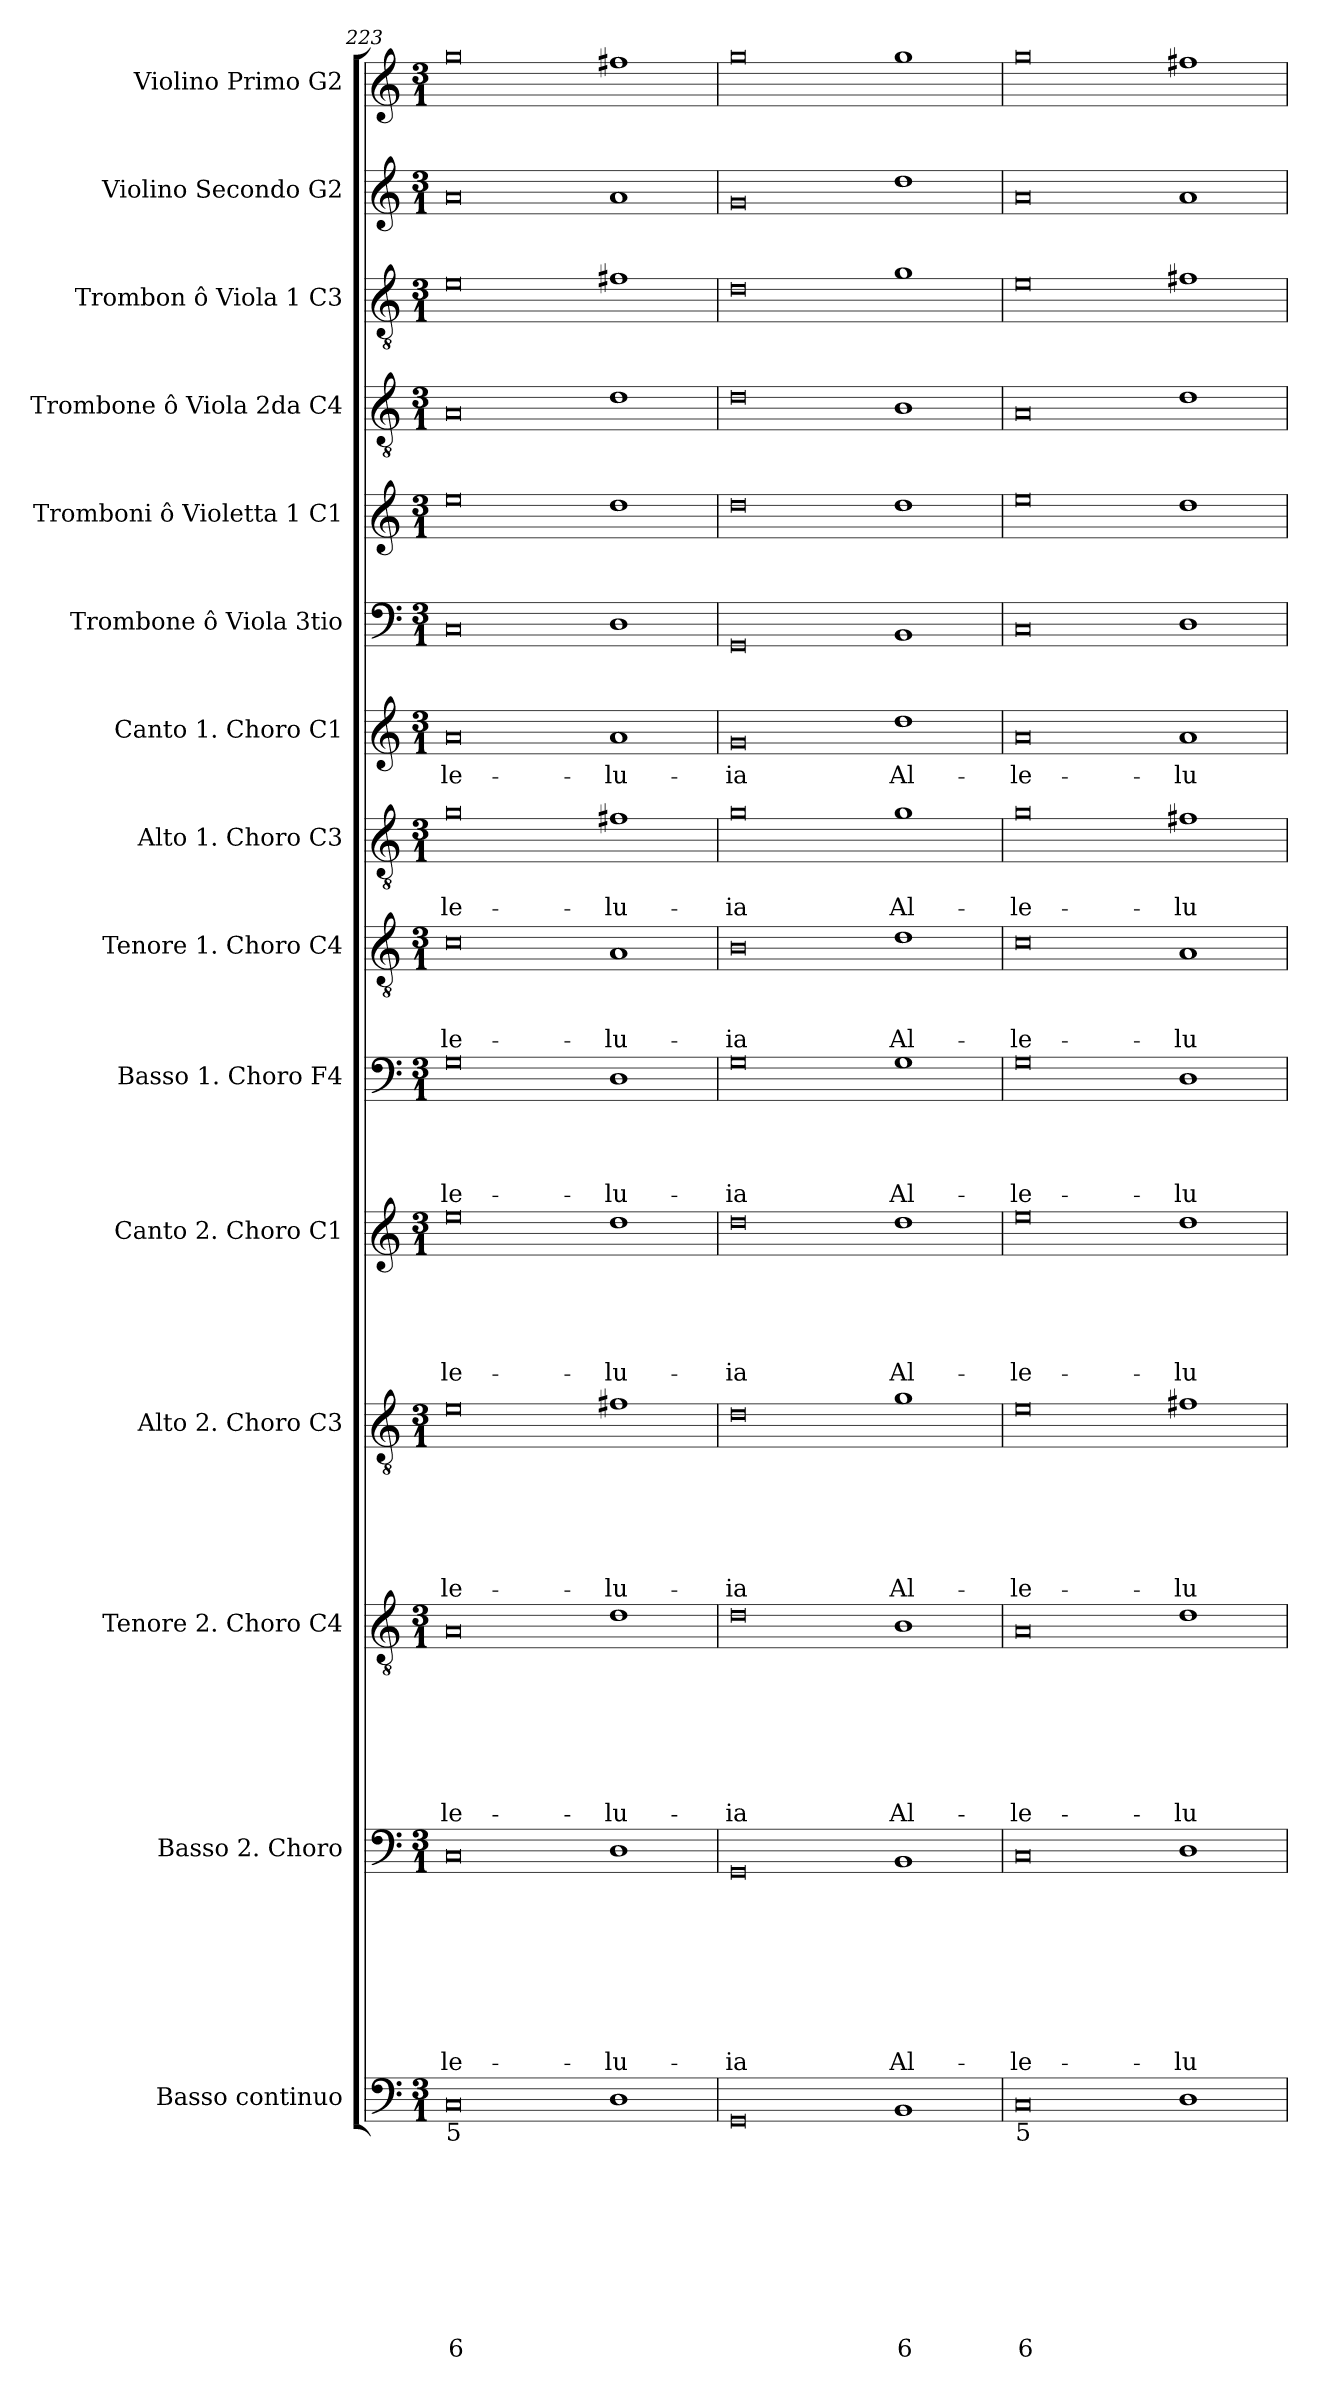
**kern	**text	**text	**text	**text	**text	**text	**text	**text	**text	**kern	**text	**text	**text	**text	**text	**text	**text	**text	**kern	**text	**text	**text	**text	**text	**text	**text	**kern	**text	**text	**text	**text	**text	**text	**kern	**text	**text	**text	**text	**text	**kern	**text	**text	**text	**text	**kern	**text	**text	**text	**kern	**text	**text	**kern	**text	**kern	**kern	**kern	**kern	**kern	**kern
*part15	*part15	*part15	*part15	*part15	*part15	*part15	*part15	*part15	*part15	*part14	*part14	*part14	*part14	*part14	*part14	*part14	*part14	*part14	*part13	*part13	*part13	*part13	*part13	*part13	*part13	*part13	*part12	*part12	*part12	*part12	*part12	*part12	*part12	*part11	*part11	*part11	*part11	*part11	*part11	*part10	*part10	*part10	*part10	*part10	*part9	*part9	*part9	*part9	*part8	*part8	*part8	*part7	*part7	*part6	*part5	*part4	*part3	*part2	*part1
*staff15	*staff15	*staff15	*staff15	*staff15	*staff15	*staff15	*staff15	*staff15	*staff15	*staff14	*staff14	*staff14	*staff14	*staff14	*staff14	*staff14	*staff14	*staff14	*staff13	*staff13	*staff13	*staff13	*staff13	*staff13	*staff13	*staff13	*staff12	*staff12	*staff12	*staff12	*staff12	*staff12	*staff12	*staff11	*staff11	*staff11	*staff11	*staff11	*staff11	*staff10	*staff10	*staff10	*staff10	*staff10	*staff9	*staff9	*staff9	*staff9	*staff8	*staff8	*staff8	*staff7	*staff7	*staff6	*staff5	*staff4	*staff3	*staff2	*staff1
*I"Basso continuo	*	*	*	*	*	*	*	*	*	*I"Basso 2. Choro	*	*	*	*	*	*	*	*	*I"Tenore 2. Choro C4	*	*	*	*	*	*	*	*I"Alto 2. Choro C3	*	*	*	*	*	*	*I"Canto 2. Choro  C1	*	*	*	*	*	*I"Basso 1. Choro F4	*	*	*	*	*I"Tenore 1. Choro C4	*	*	*	*I"Alto 1. Choro C3	*	*	*I"Canto 1. Choro  C1	*	*I"Trombone ô Viola 3tio	*I"Tromboni ô Violetta 1 C1	*I"Trombone ô Viola 2da C4	*I"Trombon ô Viola 1 C3	*I"Violino Secondo G2	*I"Violino Primo G2
*I'BC	*	*	*	*	*	*	*	*	*	*I'B2	*	*	*	*	*	*	*	*	*I'T2	*	*	*	*	*	*	*	*I'A2	*	*	*	*	*	*	*I'C2	*	*	*	*	*	*I'B1	*	*	*	*	*I'T1	*	*	*	*I'A1	*	*	*I'C1	*	*I'Vla3	*I'Vlta 1	*I'Tr2	*I'Tr1	*I'Vl2	*I'Vl1
*clefF4	*	*	*	*	*	*	*	*	*	*clefF4	*	*	*	*	*	*	*	*	*clefGv2	*	*	*	*	*	*	*	*clefGv2	*	*	*	*	*	*	*clefG2	*	*	*	*	*	*clefF4	*	*	*	*	*clefGv2	*	*	*	*clefGv2	*	*	*clefG2	*	*clefF4	*clefG2	*clefGv2	*clefGv2	*clefG2	*clefG2
*k[]	*	*	*	*	*	*	*	*	*	*k[]	*	*	*	*	*	*	*	*	*k[]	*	*	*	*	*	*	*	*k[]	*	*	*	*	*	*	*k[]	*	*	*	*	*	*k[]	*	*	*	*	*k[]	*	*	*	*k[]	*	*	*k[]	*	*k[]	*k[]	*k[]	*k[]	*k[]	*k[]
*C:	*	*	*	*	*	*	*	*	*	*C:	*	*	*	*	*	*	*	*	*C:	*	*	*	*	*	*	*	*C:	*	*	*	*	*	*	*C:	*	*	*	*	*	*C:	*	*	*	*	*C:	*	*	*	*C:	*	*	*C:	*	*C:	*C:	*C:	*C:	*C:	*C:
*M3/1	*	*	*	*	*	*	*	*	*	*M3/1	*	*	*	*	*	*	*	*	*M3/1	*	*	*	*	*	*	*	*M3/1	*	*	*	*	*	*	*M3/1	*	*	*	*	*	*M3/1	*	*	*	*	*M3/1	*	*	*	*M3/1	*	*	*M3/1	*	*M3/1	*M3/1	*M3/1	*M3/1	*M3/1	*M3/1
=223	=223	=223	=223	=223	=223	=223	=223	=223	=223	=223	=223	=223	=223	=223	=223	=223	=223	=223	=223	=223	=223	=223	=223	=223	=223	=223	=223	=223	=223	=223	=223	=223	=223	=223	=223	=223	=223	=223	=223	=223	=223	=223	=223	=223	=223	=223	=223	=223	=223	=223	=223	=223	=223	=223	=223	=223	=223	=223	=223
!LO:TX:b:t=5	!	!	!	!	!	!	!	!	!	!	!	!	!	!	!	!	!	!	!	!	!	!	!	!	!	!	!	!	!	!	!	!	!	!	!	!	!	!	!	!	!	!	!	!	!	!	!	!	!	!	!	!	!	!	!	!	!	!	!
!	!	!	!	!	!	!	!	!	!LO:LY:b	!	!	!	!	!	!	!	!	!LO:LY:b	!	!	!	!	!	!	!	!LO:LY:b	!	!	!	!	!	!	!LO:LY:b	!	!	!	!	!	!LO:LY:b	!	!	!	!	!LO:LY:b	!	!	!	!LO:LY:b	!	!	!LO:LY:b	!	!LO:LY:b	!	!	!	!	!	!
0C	.	.	.	.	.	.	.	.	6	0C	.	.	.	.	.	.	.	-le-	0A	.	.	.	.	.	.	-le-	0e	.	.	.	.	.	-le-	0ee	.	.	.	.	-le-	0G	.	.	.	-le-	0c	.	.	-le-	0g	.	-le-	0a	-le-	0C	0ee	0A	0e	0a	0gg
!	!	!	!	!	!	!	!	!	!	!	!	!	!	!	!	!	!	!LO:LY:b	!	!	!	!	!	!	!	!LO:LY:b	!	!	!	!	!	!	!LO:LY:b	!	!	!	!	!	!LO:LY:b	!	!	!	!	!LO:LY:b	!	!	!	!LO:LY:b	!	!	!LO:LY:b	!	!LO:LY:b	!	!	!	!	!	!
1D	.	.	.	.	.	.	.	.	.	1D	.	.	.	.	.	.	.	-lu-	1d	.	.	.	.	.	.	-lu-	1f#X	.	.	.	.	.	-lu-	1dd	.	.	.	.	-lu-	1D	.	.	.	-lu-	1A	.	.	-lu-	1f#X	.	-lu-	1a	-lu-	1D	1dd	1d	1f#X	1a	1ff#X
=224	=224	=224	=224	=224	=224	=224	=224	=224	=224	=224	=224	=224	=224	=224	=224	=224	=224	=224	=224	=224	=224	=224	=224	=224	=224	=224	=224	=224	=224	=224	=224	=224	=224	=224	=224	=224	=224	=224	=224	=224	=224	=224	=224	=224	=224	=224	=224	=224	=224	=224	=224	=224	=224	=224	=224	=224	=224	=224	=224
!	!	!	!	!	!	!	!	!	!	!	!	!	!	!	!	!	!	!LO:LY:b	!	!	!	!	!	!	!	!LO:LY:b	!	!	!	!	!	!	!LO:LY:b	!	!	!	!	!	!LO:LY:b	!	!	!	!	!LO:LY:b	!	!	!	!LO:LY:b	!	!	!LO:LY:b	!	!LO:LY:b	!	!	!	!	!	!
0GG	.	.	.	.	.	.	.	.	.	0GG	.	.	.	.	.	.	.	-ia	0d	.	.	.	.	.	.	-ia	0d	.	.	.	.	.	-ia	0dd	.	.	.	.	-ia	0G	.	.	.	-ia	0B	.	.	-ia	0g	.	-ia	0g	-ia	0GG	0dd	0d	0d	0g	0gg
!	!	!	!	!	!	!	!	!	!LO:LY:b	!	!	!	!	!	!	!	!	!LO:LY:b	!	!	!	!	!	!	!	!LO:LY:b	!	!	!	!	!	!	!LO:LY:b	!	!	!	!	!	!LO:LY:b	!	!	!	!	!LO:LY:b	!	!	!	!LO:LY:b	!	!	!LO:LY:b	!	!LO:LY:b	!	!	!	!	!	!
1BB	.	.	.	.	.	.	.	.	6	1BB	.	.	.	.	.	.	.	Al-	1B	.	.	.	.	.	.	Al-	1g	.	.	.	.	.	Al-	1dd	.	.	.	.	Al-	1G	.	.	.	Al-	1d	.	.	Al-	1g	.	Al-	1dd	Al-	1BB	1dd	1B	1g	1dd	1gg
=225	=225	=225	=225	=225	=225	=225	=225	=225	=225	=225	=225	=225	=225	=225	=225	=225	=225	=225	=225	=225	=225	=225	=225	=225	=225	=225	=225	=225	=225	=225	=225	=225	=225	=225	=225	=225	=225	=225	=225	=225	=225	=225	=225	=225	=225	=225	=225	=225	=225	=225	=225	=225	=225	=225	=225	=225	=225	=225	=225
!LO:TX:b:t=5	!	!	!	!	!	!	!	!	!	!	!	!	!	!	!	!	!	!	!	!	!	!	!	!	!	!	!	!	!	!	!	!	!	!	!	!	!	!	!	!	!	!	!	!	!	!	!	!	!	!	!	!	!	!	!	!	!	!	!
!	!	!	!	!	!	!	!	!	!LO:LY:b	!	!	!	!	!	!	!	!	!LO:LY:b	!	!	!	!	!	!	!	!LO:LY:b	!	!	!	!	!	!	!LO:LY:b	!	!	!	!	!	!LO:LY:b	!	!	!	!	!LO:LY:b	!	!	!	!LO:LY:b	!	!	!LO:LY:b	!	!LO:LY:b	!	!	!	!	!	!
0C	.	.	.	.	.	.	.	.	6	0C	.	.	.	.	.	.	.	-le-	0A	.	.	.	.	.	.	-le-	0e	.	.	.	.	.	-le-	0ee	.	.	.	.	-le-	0G	.	.	.	-le-	0c	.	.	-le-	0g	.	-le-	0a	-le-	0C	0ee	0A	0e	0a	0gg
!	!	!	!	!	!	!	!	!	!	!	!	!	!	!	!	!	!	!LO:LY:b	!	!	!	!	!	!	!	!LO:LY:b	!	!	!	!	!	!	!LO:LY:b	!	!	!	!	!	!LO:LY:b	!	!	!	!	!LO:LY:b	!	!	!	!LO:LY:b	!	!	!LO:LY:b	!	!LO:LY:b	!	!	!	!	!	!
1D	.	.	.	.	.	.	.	.	.	1D	.	.	.	.	.	.	.	-lu-	1d	.	.	.	.	.	.	-lu-	1f#X	.	.	.	.	.	-lu-	1dd	.	.	.	.	-lu-	1D	.	.	.	-lu-	1A	.	.	-lu-	1f#X	.	-lu-	1a	-lu-	1D	1dd	1d	1f#X	1a	1ff#X
=	=	=	=	=	=	=	=	=	=	=	=	=	=	=	=	=	=	=	=	=	=	=	=	=	=	=	=	=	=	=	=	=	=	=	=	=	=	=	=	=	=	=	=	=	=	=	=	=	=	=	=	=	=	=	=	=	=	=	=
*-	*-	*-	*-	*-	*-	*-	*-	*-	*-	*-	*-	*-	*-	*-	*-	*-	*-	*-	*-	*-	*-	*-	*-	*-	*-	*-	*-	*-	*-	*-	*-	*-	*-	*-	*-	*-	*-	*-	*-	*-	*-	*-	*-	*-	*-	*-	*-	*-	*-	*-	*-	*-	*-	*-	*-	*-	*-	*-	*-
